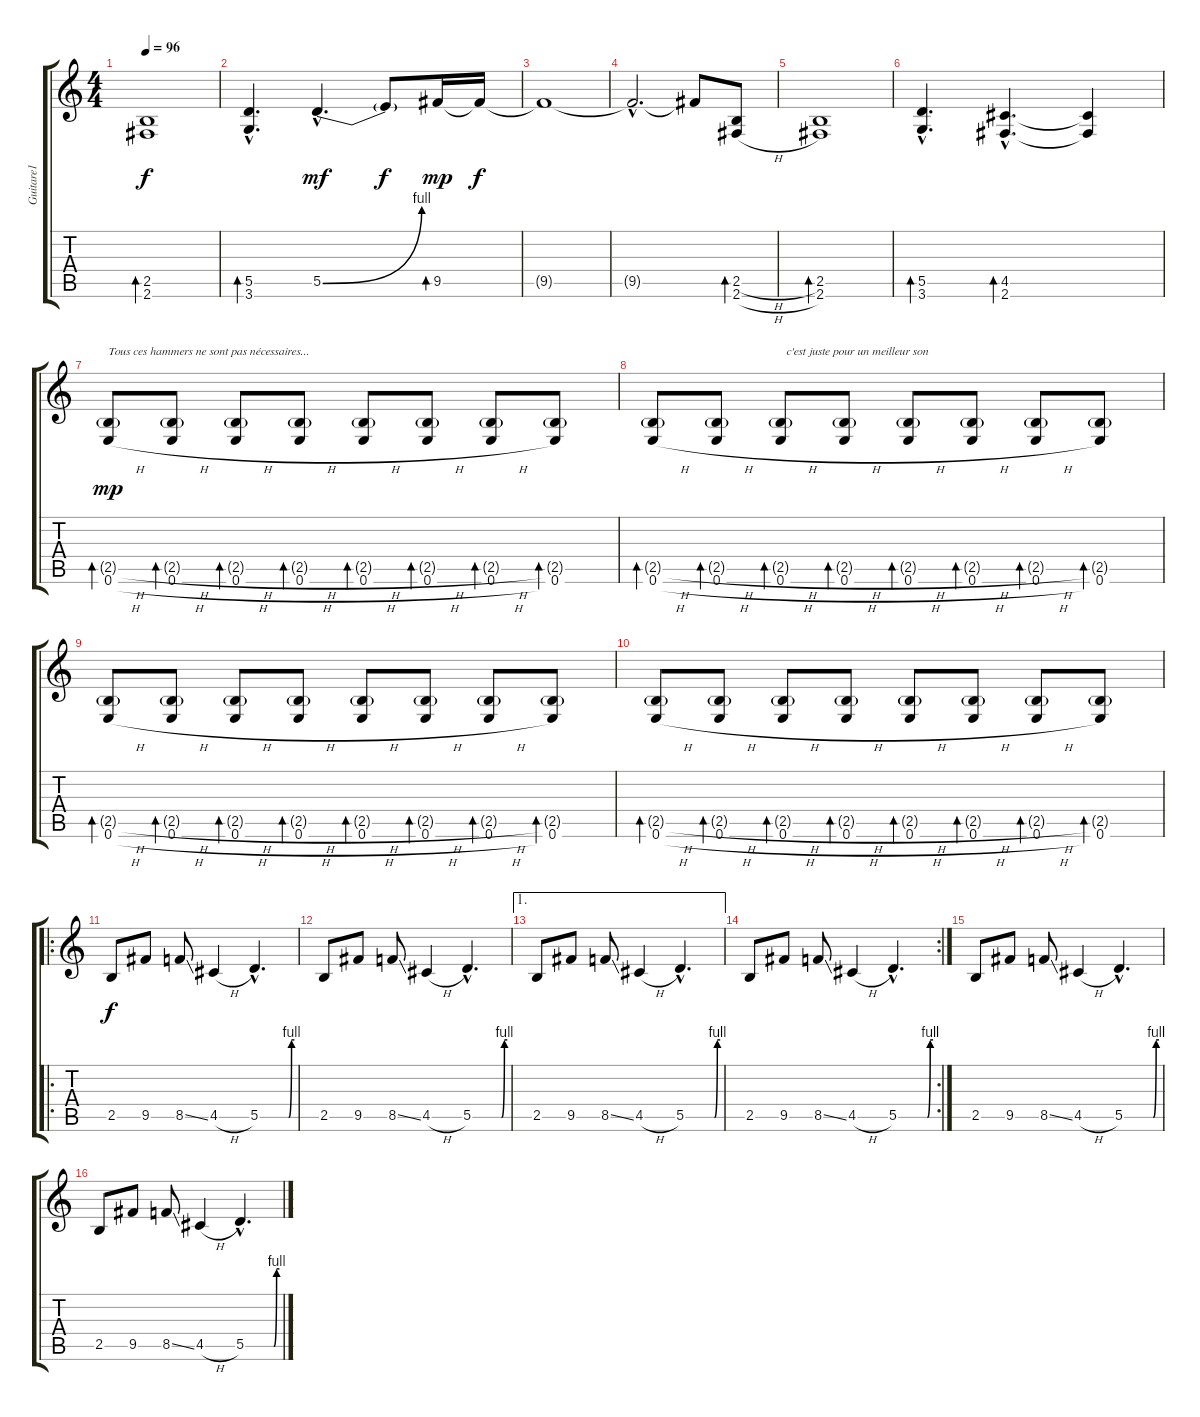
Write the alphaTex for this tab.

\track ("Guitare1" "Guitare1") {instrument distortionguitar}
\staff {score tabs}
\tuning (E4 B3 G3 D3 A2 E2) {hide}
\ts (4 4)
\tempo 96
\clef g2
\ks c
(2.5 2.6).1{bd 60 dy f} |
(5.5{hac} 3.6{hac}).4{d bd 60} 5.5{be (bend 0 0 60 4) hac}.4{d dy mf} 5.5{t}.8{dy f} 9.5.16{bd 60 dy mp volume 0} 9.5{t}.16{dy f} |
9.5{t}.1 |
9.5{hac t}.2{d} 9.5{t}.8 (2.5{h} 2.6{h}).8{bd 60 volume 12} |
(2.5 2.6).1{bd 60} |
(5.5{hac} 3.6{hac}).4{d bd 60} (4.5{hac} 2.6{hac}).4{d bd 60} (4.5{t} 2.6{t}).4 |
(2.5{h g} 0.6{h}).8{bd 60 txt "Tous ces hammers ne sont pas nécessaires..." dy mp} (2.5{h g} 0.6{h}).8{bd 60} (2.5{h g} 0.6{h}).8{bd 60} (2.5{h g} 0.6{h}).8{bd 60} (2.5{h g} 0.6{h}).8{bd 60} (2.5{h g} 0.6{h}).8{bd 60} (2.5{h g} 0.6{h}).8{bd 60} (2.5{g} 0.6).8{bd 60} |
(2.5{h g} 0.6{h}).8{bd 60} (2.5{h g} 0.6{h}).8{bd 60} (2.5{h g} 0.6{h}).8{bd 60 txt "  c'est juste pour un meilleur son"} (2.5{h g} 0.6{h}).8{bd 60} (2.5{h g} 0.6{h}).8{bd 60} (2.5{h g} 0.6{h}).8{bd 60} (2.5{h g} 0.6{h}).8{bd 60} (2.5{g} 0.6).8{bd 60} |
(2.5{h g} 0.6{h}).8{bd 60} (2.5{h g} 0.6{h}).8{bd 60} (2.5{h g} 0.6{h}).8{bd 60} (2.5{h g} 0.6{h}).8{bd 60} (2.5{h g} 0.6{h}).8{bd 60} (2.5{h g} 0.6{h}).8{bd 60} (2.5{h g} 0.6{h}).8{bd 60} (2.5{g} 0.6).8{bd 60} |
(2.5{h g} 0.6{h}).8{bd 60} (2.5{h g} 0.6{h}).8{bd 60} (2.5{h g} 0.6{h}).8{bd 60} (2.5{h g} 0.6{h}).8{bd 60} (2.5{h g} 0.6{h}).8{bd 60} (2.5{h g} 0.6{h}).8{bd 60} (2.5{h g} 0.6{h}).8{bd 60} (2.5{g} 0.6).8{bd 60} |
\ro
2.5.8{dy f} 9.5.8 8.5{ss}.8 4.5{h}.4 5.5{be (custom 0 0 50 0 55 4 60 4) hac}.4{d} |
2.5.8 9.5.8 8.5{ss}.8 4.5{h}.4 5.5{be (custom 0 0 50 0 55 4 60 4) hac}.4{d} |
\ae 1
2.5.8 9.5.8 8.5{ss}.8 4.5{h}.4 5.5{be (custom 0 0 50 0 55 4 60 4) hac}.4{d} |
\rc 2
2.5.8 9.5.8 8.5{ss}.8 4.5{h}.4 5.5{be (custom 0 0 50 0 55 4 60 4) hac}.4{d} |
2.5.8 9.5.8 8.5{ss}.8 4.5{h}.4 5.5{be (custom 0 0 50 0 55 4 60 4) hac}.4{d} |
2.5.8 9.5.8 8.5{ss}.8 4.5{h}.4 5.5{be (custom 0 0 50 0 55 4 60 4) hac}.4{d}
